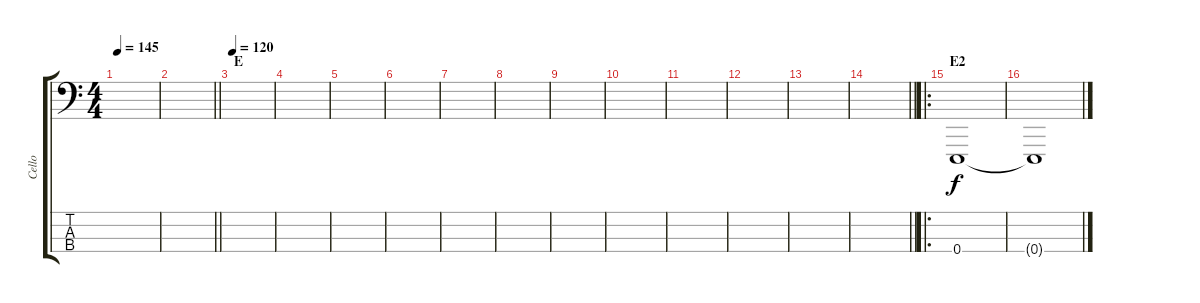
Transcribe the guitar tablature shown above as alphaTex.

\track ("Cello" "Cello") {instrument cello bank 255}
\staff {score tabs}
\tuning (G2 D2 A1 E1) {hide}
\ts (4 4)
\tempo 145
\clef f4
\ks c
|
\barLineRight lightlight
|
\section ("" "E")
\tempo 120
|
|
|
|
|
|
|
|
|
|
|
\barLineRight lightlight
|
\ro
\section ("" "E2")
0.4.1 |
0.4{t}.1
